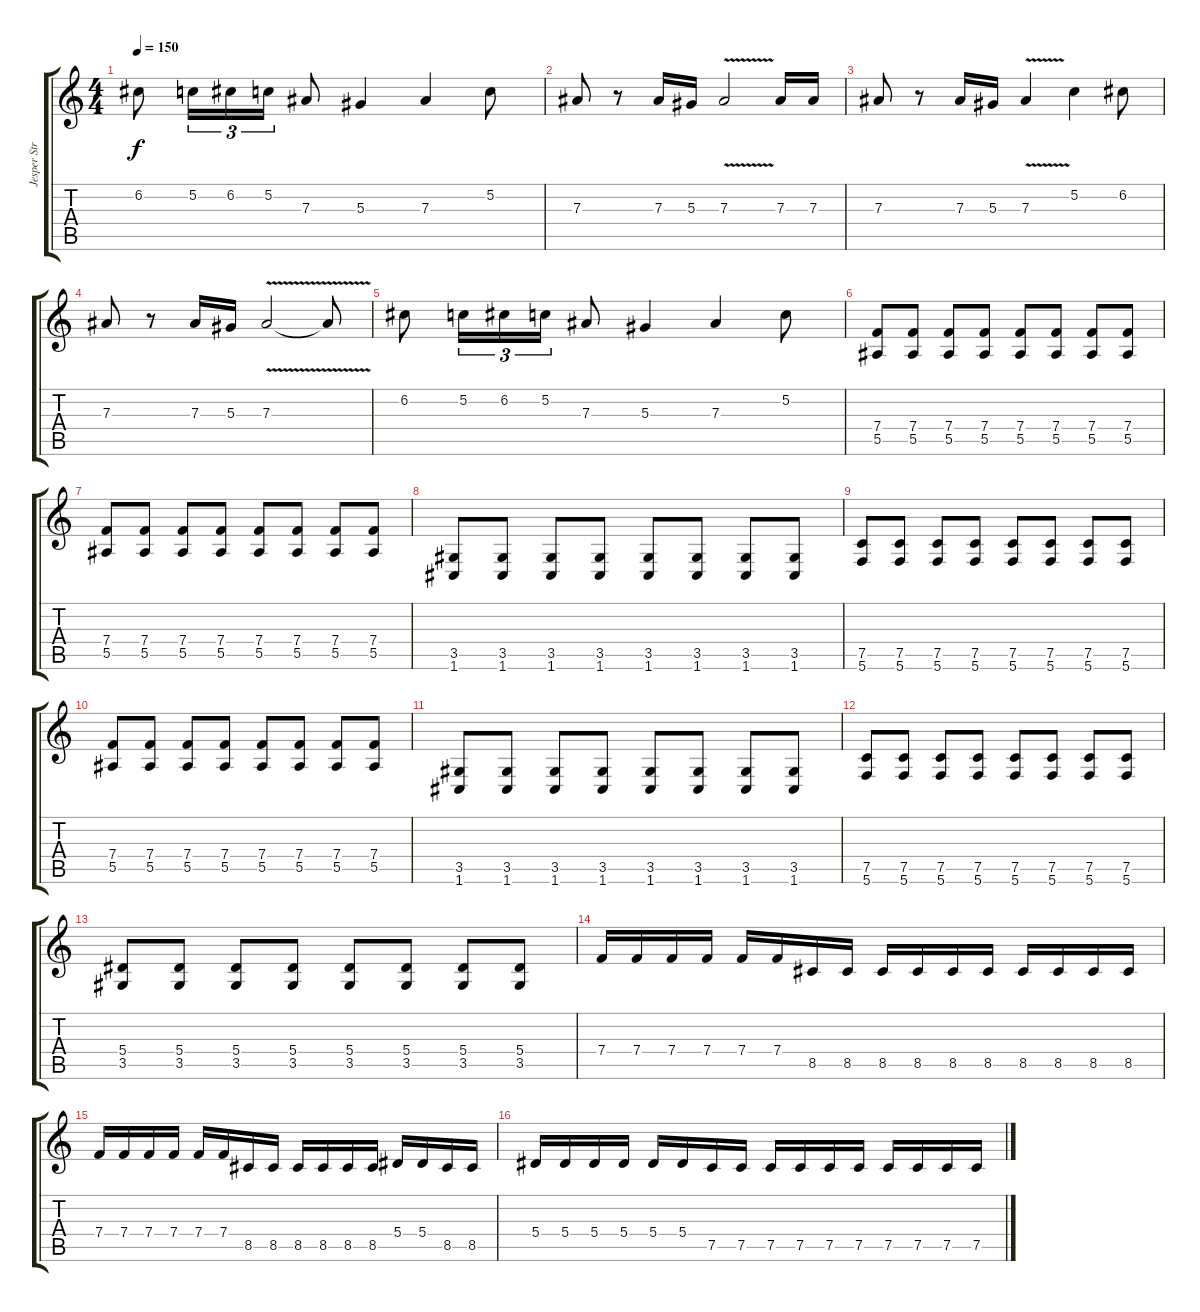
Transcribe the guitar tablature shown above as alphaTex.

\track ("Jesper Strömblad" "Jesper Str") {instrument distortionguitar}
\staff {score tabs}
\tuning (C4 G3 Eb3 Bb2 F2 C2) {hide}
\ts (4 4)
\tempo 150
\clef g2
\ks c
6.2.8{dy f} 5.2.16{tu (3 2)} 6.2.16{tu (3 2)} 5.2.16{tu (3 2)} 7.3.8 5.3.4 7.3.4 5.2.8 |
7.3.8 r.8 7.3.16 5.3.16 7.3{v}.2 7.3.16 7.3.16 |
7.3.8 r.8 7.3.16 5.3.16 7.3{v}.4 5.2.4 6.2.8 |
7.3.8 r.8 7.3.16 5.3.16 7.3{v}.2 7.3{t}.8 |
6.2.8 5.2.16{tu (3 2)} 6.2.16{tu (3 2)} 5.2.16{tu (3 2)} 7.3.8 5.3.4 7.3.4 5.2.8 |
(7.4 5.5).8 (7.4 5.5).8 (7.4 5.5).8 (7.4 5.5).8 (7.4 5.5).8 (7.4 5.5).8 (7.4 5.5).8 (7.4 5.5).8 |
(7.4 5.5).8 (7.4 5.5).8 (7.4 5.5).8 (7.4 5.5).8 (7.4 5.5).8 (7.4 5.5).8 (7.4 5.5).8 (7.4 5.5).8 |
(3.5 1.6).8 (3.5 1.6).8 (3.5 1.6).8 (3.5 1.6).8 (3.5 1.6).8 (3.5 1.6).8 (3.5 1.6).8 (3.5 1.6).8 |
(7.5 5.6).8 (7.5 5.6).8 (7.5 5.6).8 (7.5 5.6).8 (7.5 5.6).8 (7.5 5.6).8 (7.5 5.6).8 (7.5 5.6).8 |
(7.4 5.5).8 (7.4 5.5).8 (7.4 5.5).8 (7.4 5.5).8 (7.4 5.5).8 (7.4 5.5).8 (7.4 5.5).8 (7.4 5.5).8 |
(3.5 1.6).8 (3.5 1.6).8 (3.5 1.6).8 (3.5 1.6).8 (3.5 1.6).8 (3.5 1.6).8 (3.5 1.6).8 (3.5 1.6).8 |
(7.5 5.6).8 (7.5 5.6).8 (7.5 5.6).8 (7.5 5.6).8 (7.5 5.6).8 (7.5 5.6).8 (7.5 5.6).8 (7.5 5.6).8 |
(5.4 3.5).8 (5.4 3.5).8 (5.4 3.5).8 (5.4 3.5).8 (5.4 3.5).8 (5.4 3.5).8 (5.4 3.5).8 (5.4 3.5).8 |
7.4.16 7.4.16 7.4.16 7.4.16 7.4.16 7.4.16 8.5.16 8.5.16 8.5.16 8.5.16 8.5.16 8.5.16 8.5.16 8.5.16 8.5.16 8.5.16 |
7.4.16 7.4.16 7.4.16 7.4.16 7.4.16 7.4.16 8.5.16 8.5.16 8.5.16 8.5.16 8.5.16 8.5.16 5.4.16 5.4.16 8.5.16 8.5.16 |
5.4.16 5.4.16 5.4.16 5.4.16 5.4.16 5.4.16 7.5.16 7.5.16 7.5.16 7.5.16 7.5.16 7.5.16 7.5.16 7.5.16 7.5.16 7.5.16
